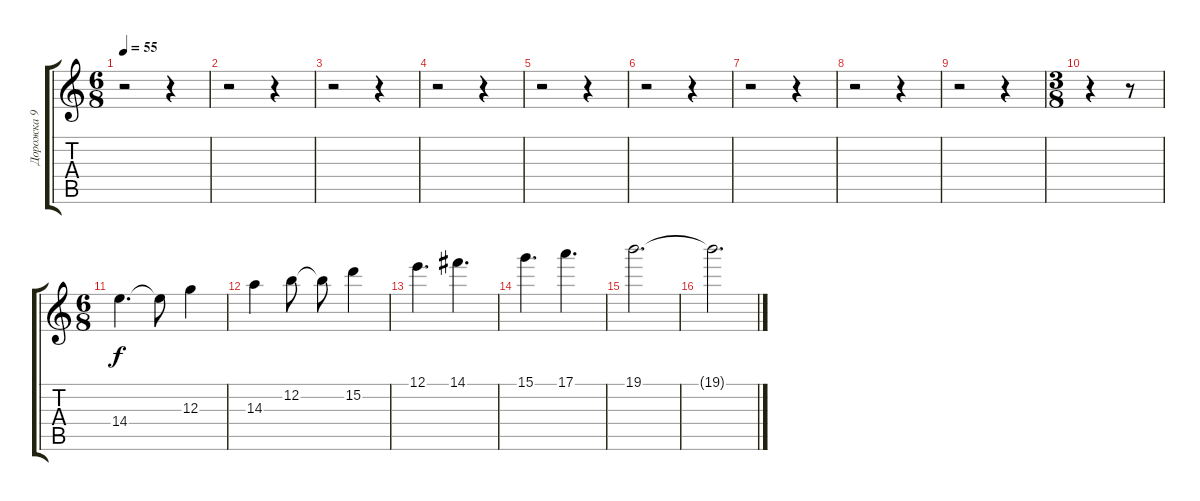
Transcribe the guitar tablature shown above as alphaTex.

\track ("Дорожка 9" "Дорожка 9") {instrument distortionguitar}
\staff {score tabs}
\tuning (E4 B3 G3 D3 A2 E2) {hide}
\ts (6 8)
\tempo 55
\clef g2
\ks c
r.2{dy f} r.4 |
r.2 r.4 |
r.2 r.4 |
r.2 r.4 |
r.2 r.4 |
r.2 r.4 |
r.2 r.4 |
r.2 r.4 |
r.2 r.4 |
\ts (3 8)
r.4 r.8 |
\ts (6 8)
14.4.4{d} 14.4{t}.8 12.3.4 |
14.3.4 12.2.8 12.2{t}.8 15.2.4 |
12.1.4{d} 14.1.4{d} |
15.1.4{d} 17.1.4{d} |
19.1.2{d} |
19.1{t}.2{d}
